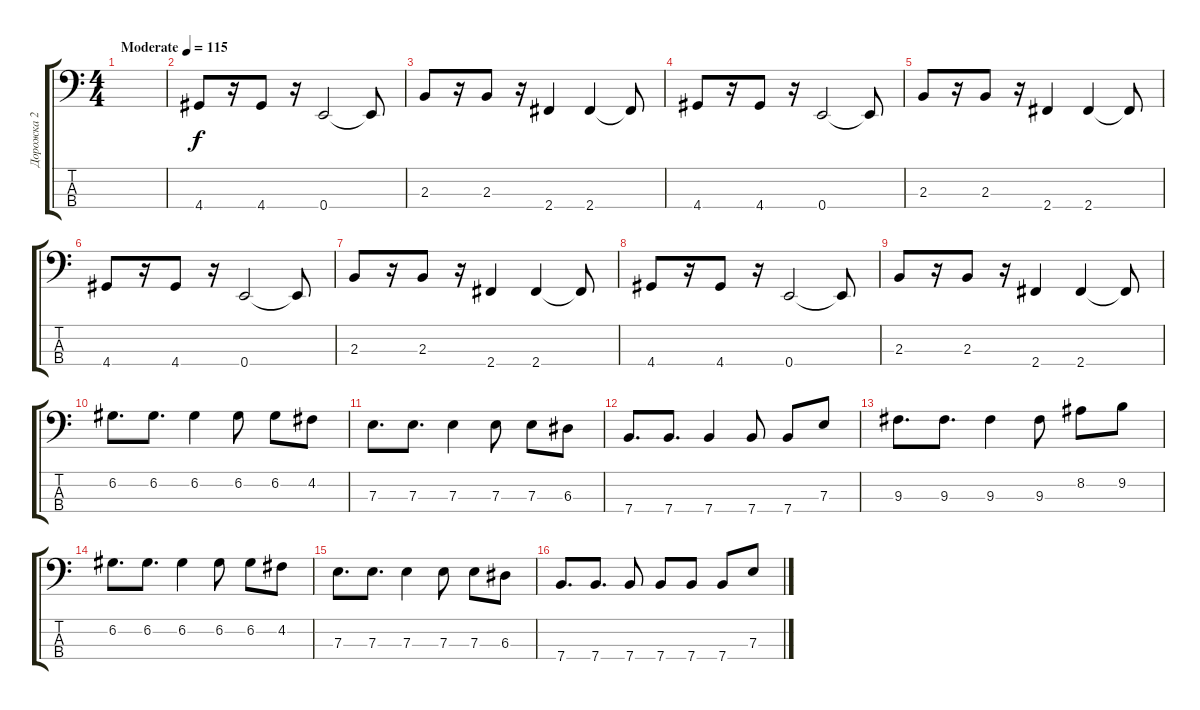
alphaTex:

\track ("Дорожка 2" "Дорожка 2") {instrument electricbassfinger}
\staff {score tabs}
\tuning (G2 D2 A1 E1) {hide}
\ts (4 4)
\tempo (115 "Moderate")
\clef f4
\ks c
|
4.4.8 r.16 4.4.8 r.16 0.4.2 0.4{t}.8 |
2.3.8 r.16 2.3.8 r.16 2.4.4 2.4.4 2.4{t}.8 |
4.4.8 r.16 4.4.8 r.16 0.4.2 0.4{t}.8 |
2.3.8 r.16 2.3.8 r.16 2.4.4 2.4.4 2.4{t}.8 |
4.4.8 r.16 4.4.8 r.16 0.4.2 0.4{t}.8 |
2.3.8 r.16 2.3.8 r.16 2.4.4 2.4.4 2.4{t}.8 |
4.4.8 r.16 4.4.8 r.16 0.4.2 0.4{t}.8 |
2.3.8 r.16 2.3.8 r.16 2.4.4 2.4.4 2.4{t}.8 |
6.2.8{d} 6.2.8{d} 6.2.4 6.2.8 6.2.8 4.2.8 |
7.3.8{d} 7.3.8{d} 7.3.4 7.3.8 7.3.8 6.3.8 |
7.4.8{d} 7.4.8{d} 7.4.4 7.4.8 7.4.8 7.3.8 |
9.3.8{d} 9.3.8{d} 9.3.4 9.3.8 8.2.8 9.2.8 |
6.2.8{d} 6.2.8{d} 6.2.4 6.2.8 6.2.8 4.2.8 |
7.3.8{d} 7.3.8{d} 7.3.4 7.3.8 7.3.8 6.3.8 |
7.4.8{d} 7.4.8{d} 7.4.8 7.4.8 7.4.8 7.4.8 7.3.8
